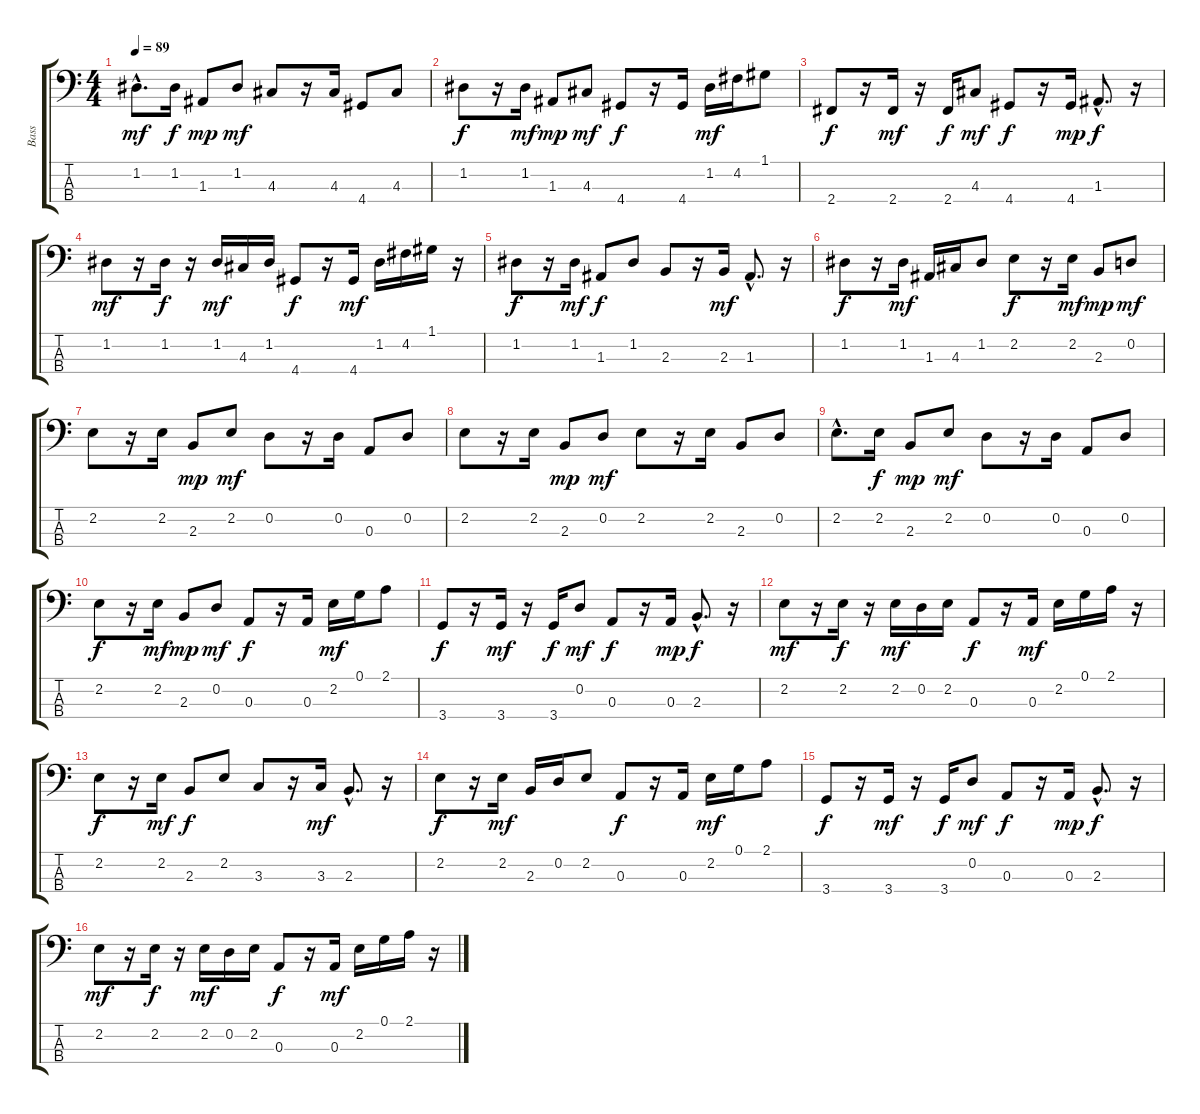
\track ("Bass" "Bass") {instrument electricbassfinger}
\staff {score tabs}
\tuning (G2 D2 A1 E1) {hide}
\ts (4 4)
\tempo 89
\clef f4
\ks c
1.2{hac}.8{d dy mf} 1.2.16{dy f} 1.3.8{dy mp} 1.2.8{dy mf} 4.3.8 r.16 4.3.16 4.4.8 4.3.8 |
1.2.8{dy f} r.16 1.2.16{dy mf} 1.3.8{dy mp} 4.3.8{dy mf} 4.4.8{dy f} r.16 4.4.16 1.2.16{dy mf} 4.2.16 1.1.8 |
2.4.8{dy f} r.16 2.4.16{dy mf} r.16 2.4.16{dy f} 4.3.8{dy mf} 4.4.8{dy f} r.16 4.4.16{dy mp} 1.3{hac}.8{d dy f} r.16 |
1.2.8{dy mf} r.16 1.2.16{dy f} r.16 1.2.16{dy mf} 4.3.16 1.2.16 4.4.8{dy f} r.16 4.4.16{dy mf} 1.2.16 4.2.16 1.1.16 r.16 |
1.2.8{dy f} r.16 1.2.16{dy mf} 1.3.8{dy f} 1.2.8 2.3.8 r.16 2.3.16{dy mf} 1.3{hac}.8{d} r.16 |
1.2.8{dy f} r.16 1.2.16{dy mf} 1.3.16 4.3.16 1.2.8 2.2.8{dy f} r.16 2.2.16{dy mf} 2.3.8{dy mp} 0.2.8{dy mf} |
2.2.8 r.16 2.2.16 2.3.8{dy mp} 2.2.8{dy mf} 0.2.8 r.16 0.2.16 0.3.8 0.2.8 |
2.2.8 r.16 2.2.16 2.3.8{dy mp} 0.2.8{dy mf} 2.2.8 r.16 2.2.16 2.3.8 0.2.8 |
2.2{hac}.8{d} 2.2.16{dy f} 2.3.8{dy mp} 2.2.8{dy mf} 0.2.8 r.16 0.2.16 0.3.8 0.2.8 |
2.2.8{dy f} r.16 2.2.16{dy mf} 2.3.8{dy mp} 0.2.8{dy mf} 0.3.8{dy f} r.16 0.3.16 2.2.16{dy mf} 0.1.16 2.1.8 |
3.4.8{dy f} r.16 3.4.16{dy mf} r.16 3.4.16{dy f} 0.2.8{dy mf} 0.3.8{dy f} r.16 0.3.16{dy mp} 2.3{hac}.8{d dy f} r.16 |
2.2.8{dy mf} r.16 2.2.16{dy f} r.16 2.2.16{dy mf} 0.2.16 2.2.16 0.3.8{dy f} r.16 0.3.16{dy mf} 2.2.16 0.1.16 2.1.16 r.16 |
2.2.8{dy f} r.16 2.2.16{dy mf} 2.3.8{dy f} 2.2.8 3.3.8 r.16 3.3.16{dy mf} 2.3{hac}.8{d} r.16 |
2.2.8{dy f} r.16 2.2.16{dy mf} 2.3.16 0.2.16 2.2.8 0.3.8{dy f} r.16 0.3.16 2.2.16{dy mf} 0.1.16 2.1.8 |
3.4.8{dy f} r.16 3.4.16{dy mf} r.16 3.4.16{dy f} 0.2.8{dy mf} 0.3.8{dy f} r.16 0.3.16{dy mp} 2.3{hac}.8{d dy f} r.16 |
2.2.8{dy mf} r.16 2.2.16{dy f} r.16 2.2.16{dy mf} 0.2.16 2.2.16 0.3.8{dy f} r.16 0.3.16{dy mf} 2.2.16 0.1.16 2.1.16 r.16
